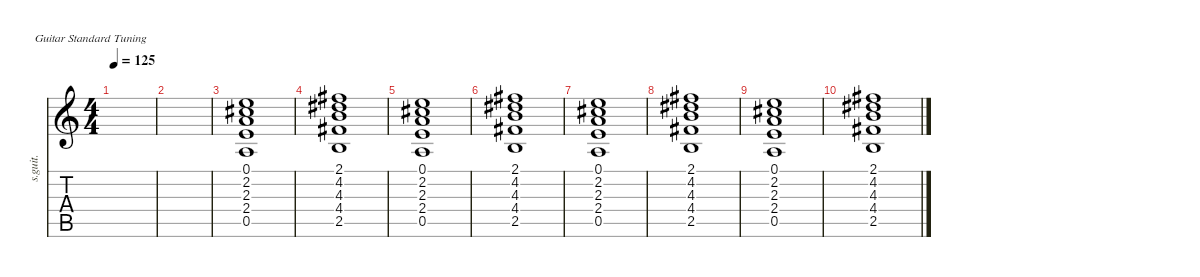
\defaultSystemsLayout 4
\hideDynamics
\bracketExtendMode nobrackets
\otherSystemsTrackNameOrientation horizontal
\track ("Steel Guitar" "s.guit.") {instrument acousticguitarsteel}
\staff {score tabs}
\tuning (E4 B3 G3 D3 A2 E2)
\ts (4 4)
\tempo 125
\clef g2
\ks c
|
|
(2.2 2.3 2.4 0.1 0.5).1 |
(4.2 4.3 4.4 2.1 2.5).1 |
(2.2 2.3 2.4 0.1 0.5).1 |
(4.2 4.3 4.4 2.1 2.5).1 |
(2.2 2.3 2.4 0.1 0.5).1 |
(4.2 4.3 4.4 2.1 2.5).1 |
(2.2 2.3 2.4 0.1 0.5).1 |
(4.2 4.3 4.4 2.1 2.5).1
